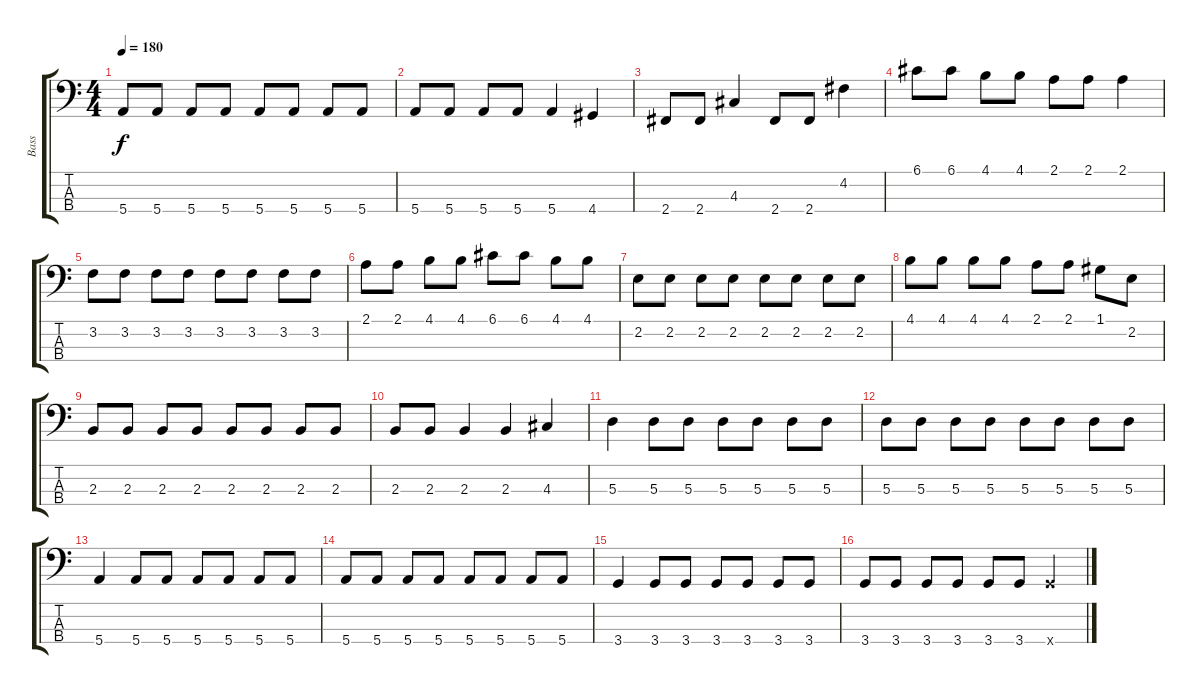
\track ("Bass" "Bass") {instrument electricbasspick}
\staff {score tabs}
\tuning (G2 D2 A1 E1) {hide}
\ts (4 4)
\tempo 180
\clef f4
\ks c
5.4.8{dy f} 5.4.8 5.4.8 5.4.8 5.4.8 5.4.8 5.4.8 5.4.8 |
5.4.8 5.4.8 5.4.8 5.4.8 5.4.4 4.4.4 |
2.4.8 2.4.8 4.3.4 2.4.8 2.4.8 4.2.4 |
6.1.8 6.1.8 4.1.8 4.1.8 2.1.8 2.1.8 2.1.4 |
3.2.8 3.2.8 3.2.8 3.2.8 3.2.8 3.2.8 3.2.8 3.2.8 |
2.1.8 2.1.8 4.1.8 4.1.8 6.1.8 6.1.8 4.1.8 4.1.8 |
2.2.8 2.2.8 2.2.8 2.2.8 2.2.8 2.2.8 2.2.8 2.2.8 |
4.1.8 4.1.8 4.1.8 4.1.8 2.1.8 2.1.8 1.1.8 2.2.8 |
2.3.8 2.3.8 2.3.8 2.3.8 2.3.8 2.3.8 2.3.8 2.3.8 |
2.3.8 2.3.8 2.3.4 2.3.4 4.3.4 |
5.3.4 5.3.8 5.3.8 5.3.8 5.3.8 5.3.8 5.3.8 |
5.3.8 5.3.8 5.3.8 5.3.8 5.3.8 5.3.8 5.3.8 5.3.8 |
5.4.4 5.4.8 5.4.8 5.4.8 5.4.8 5.4.8 5.4.8 |
5.4.8 5.4.8 5.4.8 5.4.8 5.4.8 5.4.8 5.4.8 5.4.8 |
3.4.4 3.4.8 3.4.8 3.4.8 3.4.8 3.4.8 3.4.8 |
3.4.8 3.4.8 3.4.8 3.4.8 3.4.8 3.4.8 3.4{x}.4
